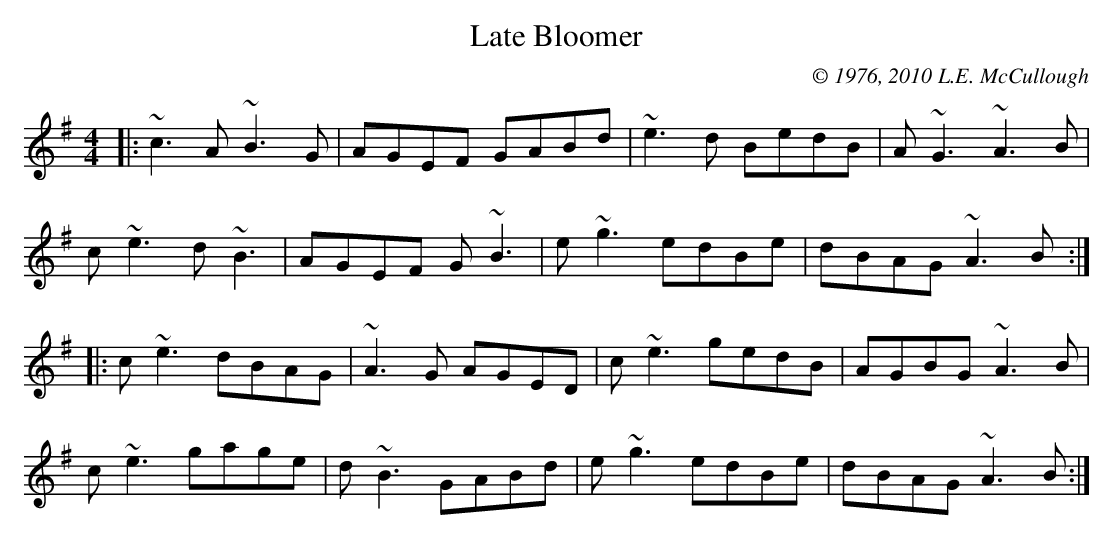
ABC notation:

X:1
T:Late Bloomer
C:© 1976, 2010 L.E. McCullough
M:4/4
L:1/8
K:Ador
|:~c3A ~B3G|AGEF GABd|~e3d BedB|A~G3 ~A3B|
c~e3 d~B3|AGEF G~B3|e~g3 edBe|dBAG ~A3B:|
|:c~e3 dBAG|~A3G AGED|c~e3 gedB|AGBG ~A3B|
c~e3 gage|d~B3 GABd|e~g3 edBe|dBAG ~A3B:|
